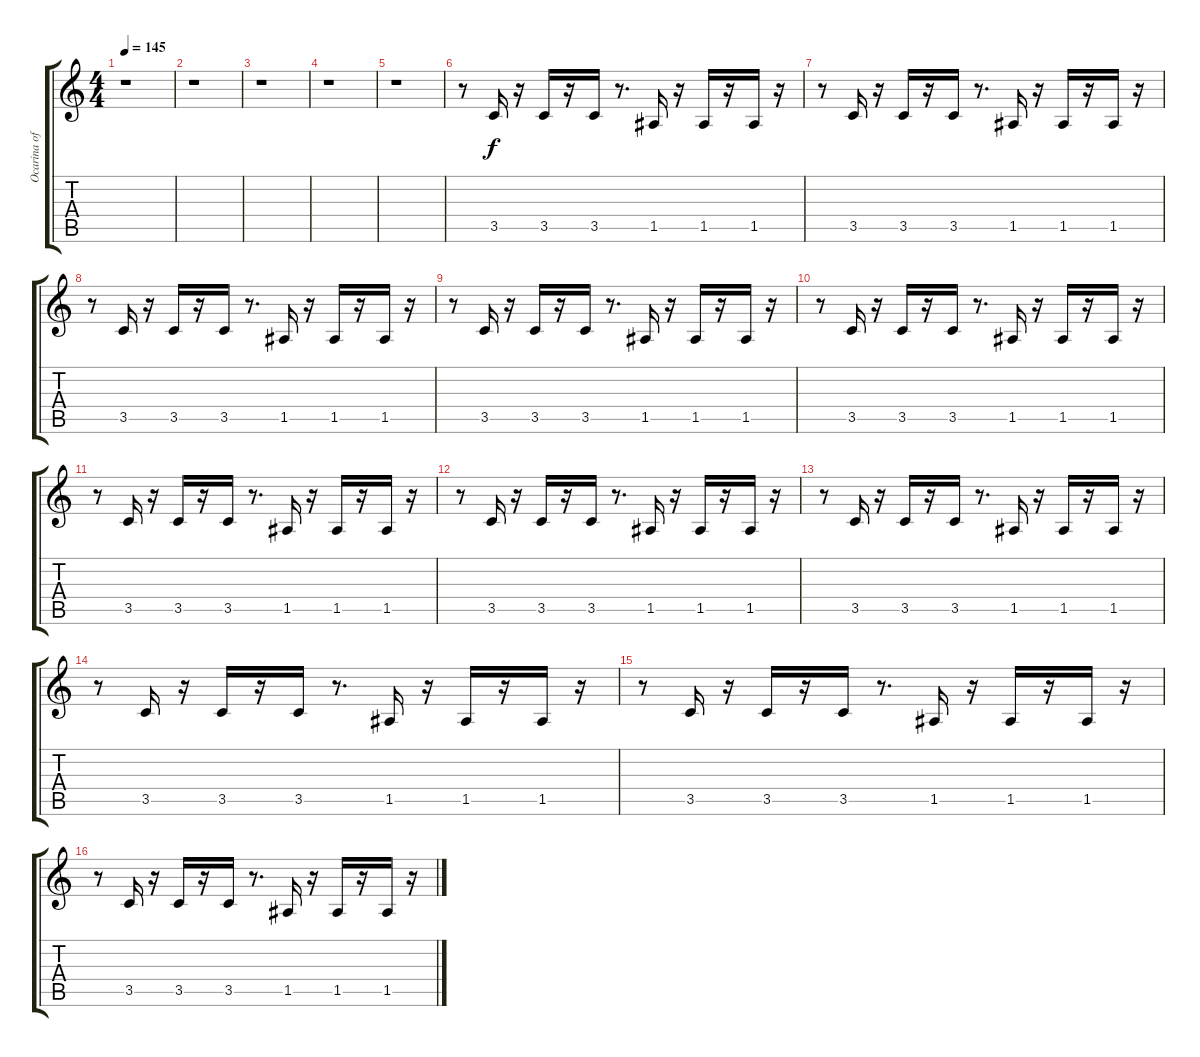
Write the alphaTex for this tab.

\track ("Ocarina of Time" "Ocarina of") {instrument banjo}
\staff {score tabs}
\tuning (E4 B3 G3 D3 A2 E2) {hide}
\displaytranspose 12
\ts (4 4)
\tempo 145
\clef g2
\ks c
r.1{dy f} |
r.1 |
r.1 |
r.1 |
r.1 |
r.8 3.5.16 r.16 3.5.16 r.16 3.5.16 r.8{d} 1.5.16 r.16 1.5.16 r.16 1.5.16 r.16 |
r.8 3.5.16 r.16 3.5.16 r.16 3.5.16 r.8{d} 1.5.16 r.16 1.5.16 r.16 1.5.16 r.16 |
r.8 3.5.16 r.16 3.5.16 r.16 3.5.16 r.8{d} 1.5.16 r.16 1.5.16 r.16 1.5.16 r.16 |
r.8 3.5.16 r.16 3.5.16 r.16 3.5.16 r.8{d} 1.5.16 r.16 1.5.16 r.16 1.5.16 r.16 |
r.8 3.5.16 r.16 3.5.16 r.16 3.5.16 r.8{d} 1.5.16 r.16 1.5.16 r.16 1.5.16 r.16 |
r.8 3.5.16 r.16 3.5.16 r.16 3.5.16 r.8{d} 1.5.16 r.16 1.5.16 r.16 1.5.16 r.16 |
r.8 3.5.16 r.16 3.5.16 r.16 3.5.16 r.8{d} 1.5.16 r.16 1.5.16 r.16 1.5.16 r.16 |
r.8 3.5.16 r.16 3.5.16 r.16 3.5.16 r.8{d} 1.5.16 r.16 1.5.16 r.16 1.5.16 r.16 |
r.8 3.5.16 r.16 3.5.16 r.16 3.5.16 r.8{d} 1.5.16 r.16 1.5.16 r.16 1.5.16 r.16 |
r.8 3.5.16 r.16 3.5.16 r.16 3.5.16 r.8{d} 1.5.16 r.16 1.5.16 r.16 1.5.16 r.16 |
r.8 3.5.16 r.16 3.5.16 r.16 3.5.16 r.8{d} 1.5.16 r.16 1.5.16 r.16 1.5.16 r.16
